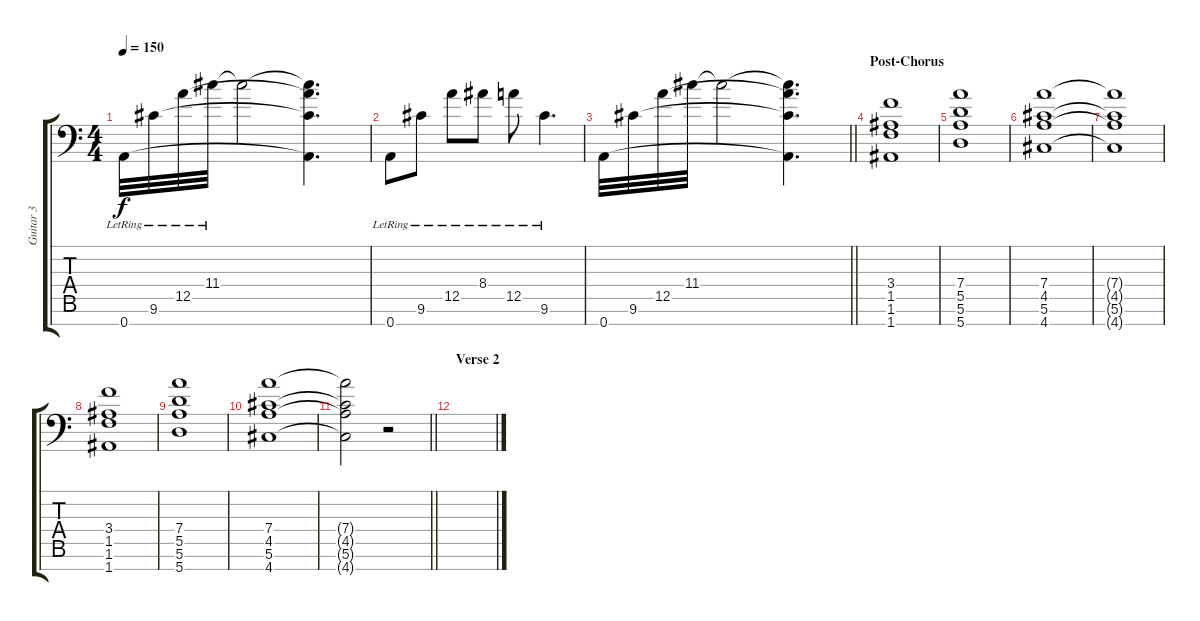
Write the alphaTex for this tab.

\track ("Guitar 3" "Guitar 3") {instrument overdrivenguitar}
\staff {score tabs}
\tuning (E4 B3 G3 D3 A2 E2 A1) {hide}
\ts (4 4)
\tempo 150
\clef f4
\ks c
0.7{lr}.32{dy f} 9.6{lr}.32 12.5{lr}.32 11.4{lr}.32 11.4{t}.2 (11.4{t} 12.5{t} 9.6{t} 0.7{t}).4{d} |
0.7{lr}.8 9.6{lr}.8 12.5{lr}.8 8.4{lr}.8 12.5{lr}.8 9.6{lr}.4{d} |
\barLineRight lightlight
0.7.32 9.6.32 12.5.32 11.4.32 11.4{t}.2 (11.4{t} 12.5{t} 9.6{t} 0.7{t}).4{d} |
\section ("" "Post-Chorus")
(3.4 1.5 1.6 1.7).1 |
(7.4 5.5 5.6 5.7).1 |
(7.4 4.5 5.6 4.7).1 |
(7.4{t} 4.5{t} 5.6{t} 4.7{t}).1 |
(3.4 1.5 1.6 1.7).1 |
(7.4 5.5 5.6 5.7).1 |
(7.4 4.5 5.6 4.7).1 |
\barLineRight lightlight
(7.4{t} 4.5{t} 5.6{t} 4.7{t}).2 r.2 |
\section ("" "Verse 2")
